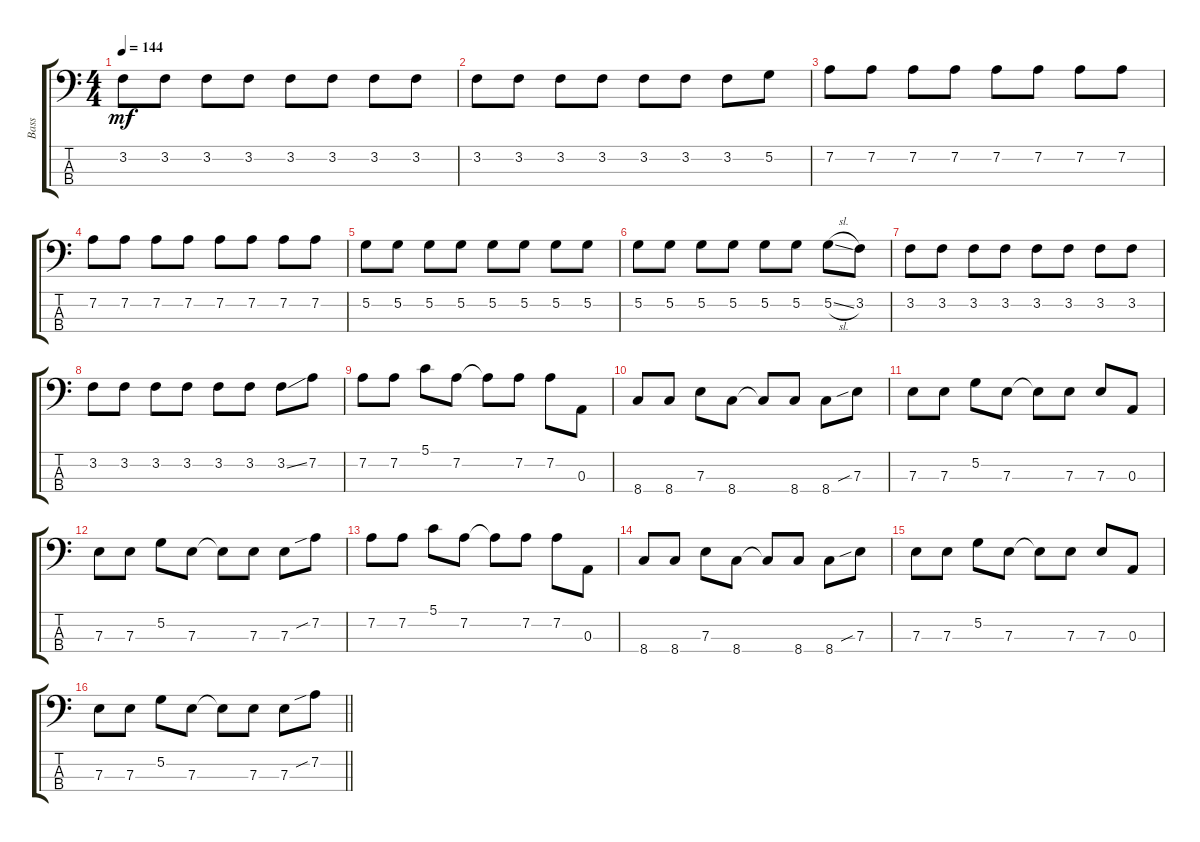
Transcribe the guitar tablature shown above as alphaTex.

\track ("Bass" "Bass") {instrument electricbassfinger}
\staff {score tabs}
\tuning (G2 D2 A1 E1) {hide}
\ts (4 4)
\tempo 144
\clef f4
\ks c
3.2.8{dy mf} 3.2.8 3.2.8 3.2.8 3.2.8 3.2.8 3.2.8 3.2.8 |
3.2.8 3.2.8 3.2.8 3.2.8 3.2.8 3.2.8 3.2.8 5.2.8 |
7.2.8 7.2.8 7.2.8 7.2.8 7.2.8 7.2.8 7.2.8 7.2.8 |
7.2.8 7.2.8 7.2.8 7.2.8 7.2.8 7.2.8 7.2.8 7.2.8 |
5.2.8 5.2.8 5.2.8 5.2.8 5.2.8 5.2.8 5.2.8 5.2.8 |
5.2.8 5.2.8 5.2.8 5.2.8 5.2.8 5.2.8 5.2{sl}.8 3.2.8 |
3.2.8 3.2.8 3.2.8 3.2.8 3.2.8 3.2.8 3.2.8 3.2.8 |
3.2.8 3.2.8 3.2.8 3.2.8 3.2.8 3.2.8 3.2{ss}.8 7.2.8 |
7.2.8 7.2.8 5.1.8 7.2.8 7.2{t}.8 7.2.8 7.2.8 0.3.8 |
8.4.8 8.4.8 7.3.8 8.4.8 8.4{t}.8 8.4.8 8.4.8 7.3{sib}.8 |
7.3.8 7.3.8 5.2.8 7.3.8 7.3{t}.8 7.3.8 7.3.8 0.3.8 |
7.3.8 7.3.8 5.2.8 7.3.8 7.3{t}.8 7.3.8 7.3.8 7.2{sib}.8 |
7.2.8 7.2.8 5.1.8 7.2.8 7.2{t}.8 7.2.8 7.2.8 0.3.8 |
8.4.8 8.4.8 7.3.8 8.4.8 8.4{t}.8 8.4.8 8.4.8 7.3{sib}.8 |
7.3.8 7.3.8 5.2.8 7.3.8 7.3{t}.8 7.3.8 7.3.8 0.3.8 |
\barLineRight lightlight
7.3.8 7.3.8 5.2.8 7.3.8 7.3{t}.8 7.3.8 7.3.8 7.2{sib}.8
